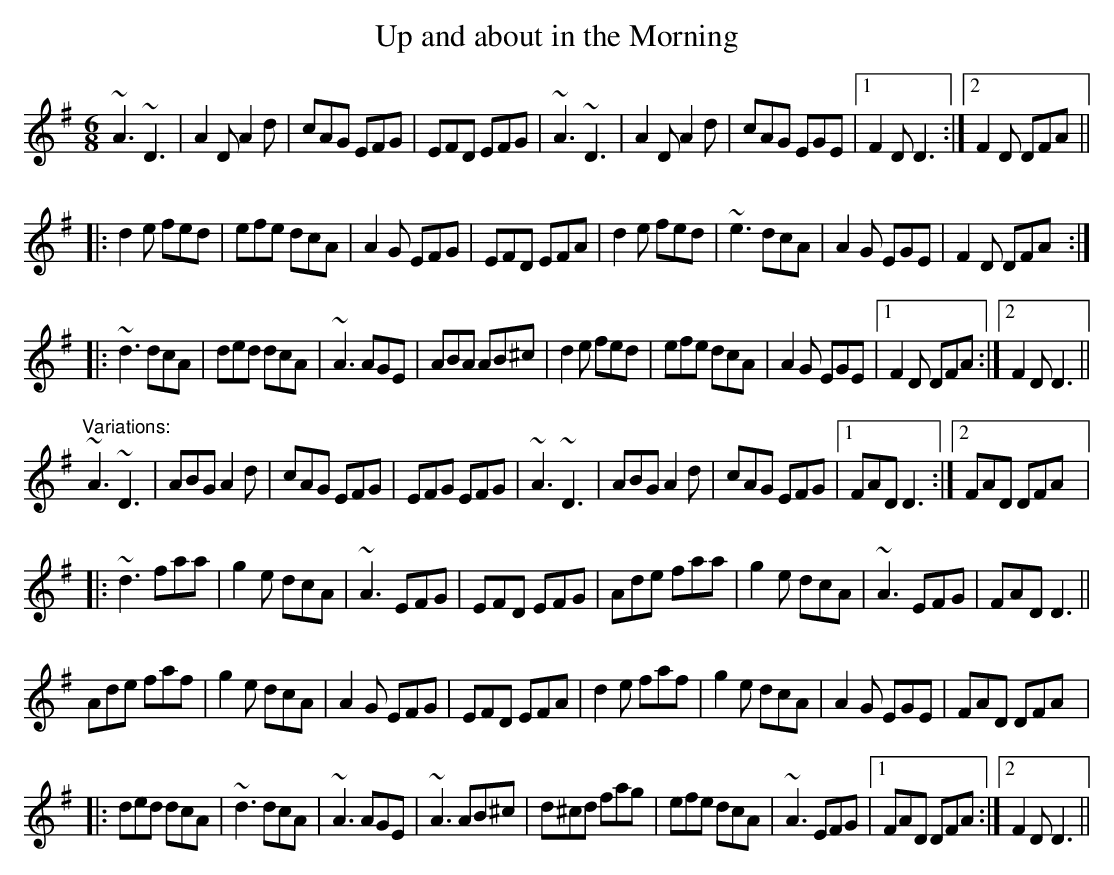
X:1
T:Up and about in the Morning
M:6/8
K:Dmix
~A3 ~D3|A2D A2d|cAG EFG|EFD EFG|~A3 ~D3|A2D A2d|cAG EGE|1 F2D D3:|2 F2D DFA||
|:d2e fed|efe dcA|A2G EFG|EFD EFA|d2e fed|~e3 dcA|A2G EGE|F2D DFA:|
|:~d3 dcA|ded dcA|~A3 AGE|ABA AB^c|d2e fed|efe dcA|A2G EGE|1 F2D DFA:|2 F2D D3||
"Variations:"
~A3 ~D3|ABG A2d|cAG EFG|EFG EFG|~A3 ~D3|ABG A2d|cAG EFG|1 FAD D3:|2 FAD DFA|:
~d3 faa|g2e dcA|~A3 EFG|EFD EFG|Ade faa|g2e dcA|~A3 EFG|FAD D3||
Ade faf|g2e dcA|A2G EFG|EFD EFA|d2e faf|g2e dcA|A2G EGE|FAD DFA|:
ded dcA|~d3 dcA|~A3 AGE|~A3 AB^c|d^cd fag|efe dcA|~A3 EFG|1 FAD DFA:|2 F2D D3||
